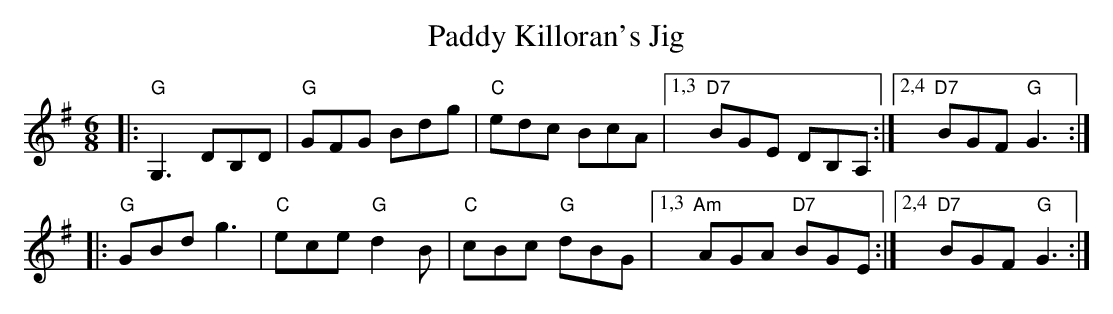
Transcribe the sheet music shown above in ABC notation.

X:1
T: Paddy Killoran's Jig
M: 6/8
L: 1/8
K: G
|: "G"G,3 DB,D | "G"GFG    Bdg | "C"edc    BcA |1,3 "D7"BGE     DB,A, :|2,4 "D7"BGF "G"G3 :|
|: "G"GBd g3   | "C"ece "G"d2B | "C"cBc "G"dBG |1,3 "Am"AGA "D7"BGE   :|2,4 "D7"BGF "G"G3 :|
